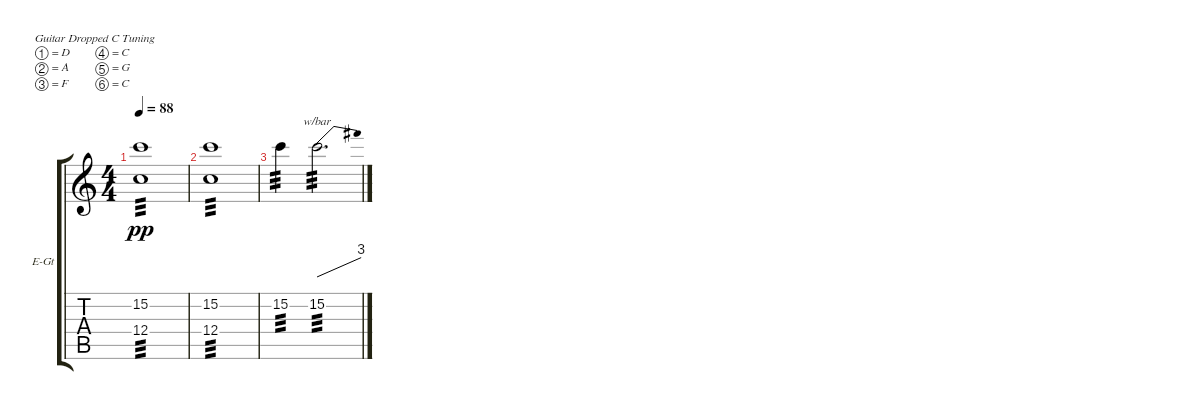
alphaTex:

\defaultSystemsLayout 4
\bracketExtendMode groupsimilarinstruments
\firstSystemTrackNameOrientation horizontal
\otherSystemsTrackNameOrientation horizontal
\track ("Extra Guitar" "E-Gt") {instrument overdrivenguitar}
\staff {score tabs}
\tuning (D4 A3 F3 C3 G2 C2)
\ts (4 4)
\tempo 88
\clef g2
\ks c
(12.4 15.2).1{tp 3 dy pp} |
(12.4 15.2).1{tp 3} |
15.2.4{tp 3} 15.2.2{d tbe (dive default 0 0 60 12) tp 3}
